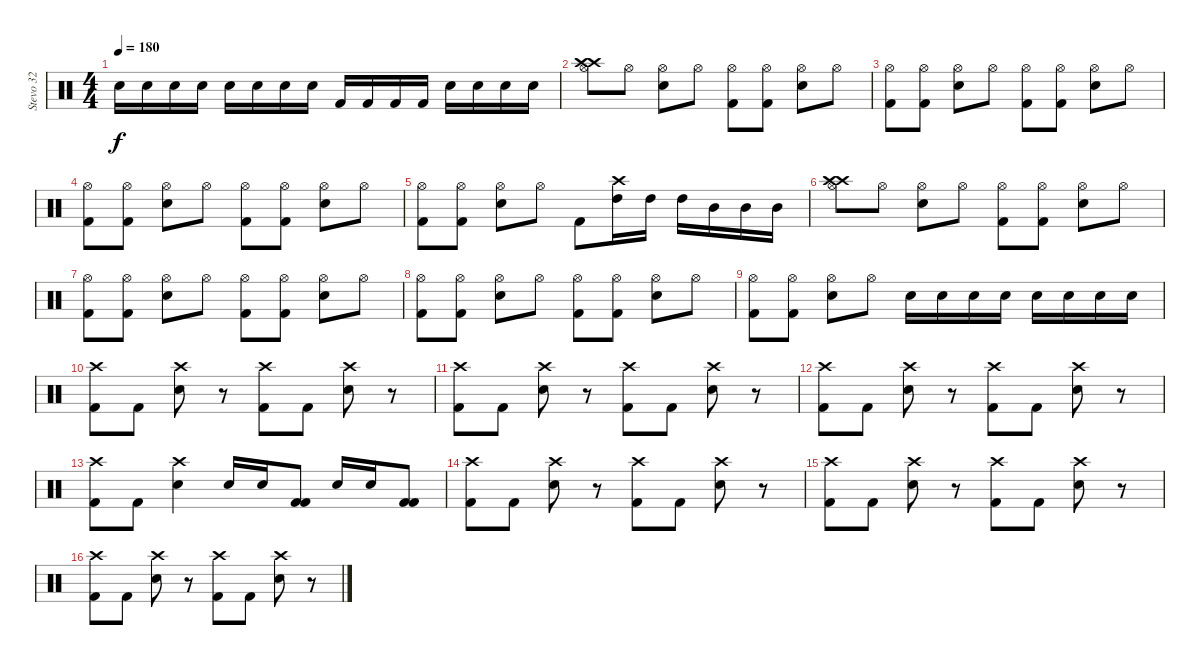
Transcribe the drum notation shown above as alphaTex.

\track ("Stevo 32" "Stevo 32") {instrument percussion}
\staff {score}
\articulation defaults
\ts (4 4)
\tempo 180
\clef neutral
\ks c "Snare (hit) 2".16{dy f} "Snare (hit) 2".16 "Snare (hit) 2".16 "Snare (hit) 2".16 "Snare (hit) 2".16 "Snare (hit) 2".16 "Snare (hit) 2".16 "Snare (hit) 2".16 "Kick (hit) 2".16 "Kick (hit) 2".16 "Kick (hit) 2".16 "Kick (hit) 2".16 "Snare (hit) 2".16 "Snare (hit) 2".16 "Snare (hit) 2".16 "Snare (hit) 2".16
|
("Crash high (hit)" "Crash high (hit)" "Hi-Hat (open)").8 "Hi-Hat (open)".8 ("Hi-Hat (open)" "Snare (hit) 2").8 "Hi-Hat (open)".8 ("Hi-Hat (open)" "Kick (hit) 2").8 ("Hi-Hat (open)" "Kick (hit) 2").8 ("Hi-Hat (open)" "Snare (hit) 2").8 "Hi-Hat (open)".8 |
("Hi-Hat (open)" "Kick (hit) 2").8 ("Hi-Hat (open)" "Kick (hit) 2").8 ("Hi-Hat (open)" "Snare (hit) 2").8 "Hi-Hat (open)".8 ("Hi-Hat (open)" "Kick (hit) 2").8 ("Hi-Hat (open)" "Kick (hit) 2").8 ("Hi-Hat (open)" "Snare (hit) 2").8 "Hi-Hat (open)".8 |
("Hi-Hat (open)" "Kick (hit) 2").8 ("Hi-Hat (open)" "Kick (hit) 2").8 ("Hi-Hat (open)" "Snare (hit) 2").8 "Hi-Hat (open)".8 ("Hi-Hat (open)" "Kick (hit) 2").8 ("Hi-Hat (open)" "Kick (hit) 2").8 ("Hi-Hat (open)" "Snare (hit) 2").8 "Hi-Hat (open)".8 |
("Hi-Hat (open)" "Kick (hit) 2").8 ("Hi-Hat (open)" "Kick (hit) 2").8 ("Hi-Hat (open)" "Snare (hit) 2").8 "Hi-Hat (open)".8 "Kick (hit) 2".8 ("Crash high (hit)" "High Tom (hit)").16 "High Tom (hit)".16 "High Tom (hit)".16 "Mid Tom (hit)".16 "Mid Tom (hit)".16 "Mid Tom (hit)".16 |
("Crash high (hit)" "Crash high (hit)" "Hi-Hat (open)").8 "Hi-Hat (open)".8 ("Hi-Hat (open)" "Snare (hit) 2").8 "Hi-Hat (open)".8 ("Hi-Hat (open)" "Kick (hit) 2").8 ("Hi-Hat (open)" "Kick (hit) 2").8 ("Hi-Hat (open)" "Snare (hit) 2").8 "Hi-Hat (open)".8 |
("Hi-Hat (open)" "Kick (hit) 2").8 ("Hi-Hat (open)" "Kick (hit) 2").8 ("Hi-Hat (open)" "Snare (hit) 2").8 "Hi-Hat (open)".8 ("Hi-Hat (open)" "Kick (hit) 2").8 ("Hi-Hat (open)" "Kick (hit) 2").8 ("Hi-Hat (open)" "Snare (hit) 2").8 "Hi-Hat (open)".8 |
("Hi-Hat (open)" "Kick (hit) 2").8 ("Hi-Hat (open)" "Kick (hit) 2").8 ("Hi-Hat (open)" "Snare (hit) 2").8 "Hi-Hat (open)".8 ("Hi-Hat (open)" "Kick (hit) 2").8 ("Hi-Hat (open)" "Kick (hit) 2").8 ("Hi-Hat (open)" "Snare (hit) 2").8 "Hi-Hat (open)".8 |
("Hi-Hat (open)" "Kick (hit) 2").8 ("Hi-Hat (open)" "Kick (hit) 2").8 ("Hi-Hat (open)" "Snare (hit) 2").8 "Hi-Hat (open)".8 "Snare (hit) 2".16 "Snare (hit) 2".16 "Snare (hit) 2".16 "Snare (hit) 2".16 "Snare (hit) 2".16 "Snare (hit) 2".16 "Snare (hit) 2".16 "Snare (hit) 2".16 |
("Crash high (hit)" "Kick (hit) 2").8 "Kick (hit) 2".8 ("Crash high (hit)" "Snare (hit) 2").8 r.8 ("Crash high (hit)" "Kick (hit) 2").8 "Kick (hit) 2".8 ("Crash high (hit)" "Snare (hit) 2").8 r.8 |
("Crash high (hit)" "Kick (hit) 2").8 "Kick (hit) 2".8 ("Crash high (hit)" "Snare (hit) 2").8 r.8 ("Crash high (hit)" "Kick (hit) 2").8 "Kick (hit) 2".8 ("Crash high (hit)" "Snare (hit) 2").8 r.8 |
("Crash high (hit)" "Kick (hit) 2").8 "Kick (hit) 2".8 ("Crash high (hit)" "Snare (hit) 2").8 r.8 ("Crash high (hit)" "Kick (hit) 2").8 "Kick (hit) 2".8 ("Crash high (hit)" "Snare (hit) 2").8 r.8 |
("Crash high (hit)" "Kick (hit) 2").8 "Kick (hit) 2".8 ("Crash high (hit)" "Snare (hit) 2").4 "Snare (hit) 2".16 "Snare (hit) 2".16 ("Kick (hit) 2" "Kick (hit) 2").8 "Snare (hit) 2".16 "Snare (hit) 2".16 ("Kick (hit) 2" "Kick (hit) 2").8 |
("Crash high (hit)" "Kick (hit) 2").8 "Kick (hit) 2".8 ("Crash high (hit)" "Snare (hit) 2").8 r.8 ("Crash high (hit)" "Kick (hit) 2").8 "Kick (hit) 2".8 ("Crash high (hit)" "Snare (hit) 2").8 r.8 |
("Crash high (hit)" "Kick (hit) 2").8 "Kick (hit) 2".8 ("Crash high (hit)" "Snare (hit) 2").8 r.8 ("Crash high (hit)" "Kick (hit) 2").8 "Kick (hit) 2".8 ("Crash high (hit)" "Snare (hit) 2").8 r.8 |
("Crash high (hit)" "Kick (hit) 2").8 "Kick (hit) 2".8 ("Crash high (hit)" "Snare (hit) 2").8 r.8 ("Crash high (hit)" "Kick (hit) 2").8 "Kick (hit) 2".8 ("Crash high (hit)" "Snare (hit) 2").8 r.8
